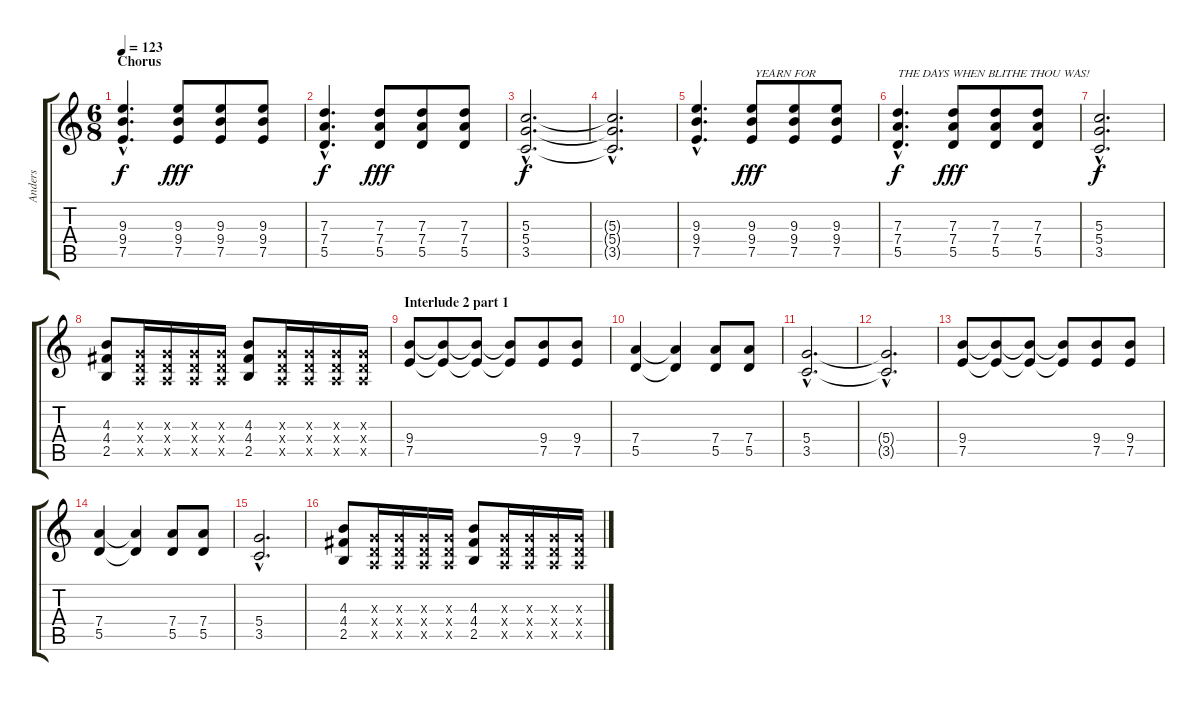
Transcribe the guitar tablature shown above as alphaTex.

\track ("Anders" "Anders") {instrument distortionguitar}
\staff {score tabs}
\tuning (E4 B3 G3 D3 A2 E2) {hide}
\ts (6 8)
\section ("" "Chorus")
\tempo 123
\clef g2
\ks c
(9.3{hac} 9.4{hac} 7.5{hac}).4{d dy f} (9.3 9.4 7.5).8{dy fff} (9.3 9.4 7.5).8 (9.3 9.4 7.5).8 |
(7.3{hac} 7.4{hac} 5.5{hac}).4{d dy f} (7.3 7.4 5.5).8{dy fff} (7.3 7.4 5.5).8 (7.3 7.4 5.5).8 |
(5.3{hac} 5.4{hac} 3.5{hac}).2{d dy f} |
(5.3{hac t} 5.4{hac t} 3.5{hac t}).2{d} |
(9.3{hac} 9.4{hac} 7.5{hac}).4{d} (9.3 9.4 7.5).8{txt " YEARN FOR" dy fff} (9.3 9.4 7.5).8 (9.3 9.4 7.5).8 |
(7.3{hac} 7.4{hac} 5.5{hac}).4{d txt "THE DAYS WHEN BLITHE THOU WAS!" dy f} (7.3 7.4 5.5).8{dy fff} (7.3 7.4 5.5).8 (7.3 7.4 5.5).8 |
(5.3{hac} 5.4{hac} 3.5{hac}).2{d dy f} |
(4.3 4.4 2.5).8 (0.3{x} 0.4{x} 0.5{x}).16 (0.3{x} 0.4{x} 0.5{x}).16 (0.3{x} 0.4{x} 0.5{x}).16 (0.3{x} 0.4{x} 0.5{x}).16 (4.3 4.4 2.5).8 (0.3{x} 0.4{x} 0.5{x}).16 (0.3{x} 0.4{x} 0.5{x}).16 (0.3{x} 0.4{x} 0.5{x}).16 (0.3{x} 0.4{x} 0.5{x}).16 |
\section ("" "Interlude 2 part 1 ")
(9.4 7.5).8 (9.4{t} 7.5{t}).8 (9.4{t} 7.5{t}).8 (9.4{t} 7.5{t}).8 (9.4 7.5).8 (9.4 7.5).8 |
(7.4 5.5).4 (7.4{t} 5.5{t}).4 (7.4 5.5).8 (7.4 5.5).8 |
(5.4{hac} 3.5{hac}).2{d} |
(5.4{hac t} 3.5{hac t}).2{d} |
(9.4 7.5).8 (9.4{t} 7.5{t}).8 (9.4{t} 7.5{t}).8 (9.4{t} 7.5{t}).8 (9.4 7.5).8 (9.4 7.5).8 |
(7.4 5.5).4 (7.4{t} 5.5{t}).4 (7.4 5.5).8 (7.4 5.5).8 |
(5.4{hac} 3.5{hac}).2{d} |
(4.3 4.4 2.5).8 (0.3{x} 0.4{x} 0.5{x}).16 (0.3{x} 0.4{x} 0.5{x}).16 (0.3{x} 0.4{x} 0.5{x}).16 (0.3{x} 0.4{x} 0.5{x}).16 (4.3 4.4 2.5).8 (0.3{x} 0.4{x} 0.5{x}).16 (0.3{x} 0.4{x} 0.5{x}).16 (0.3{x} 0.4{x} 0.5{x}).16 (0.3{x} 0.4{x} 0.5{x}).16
